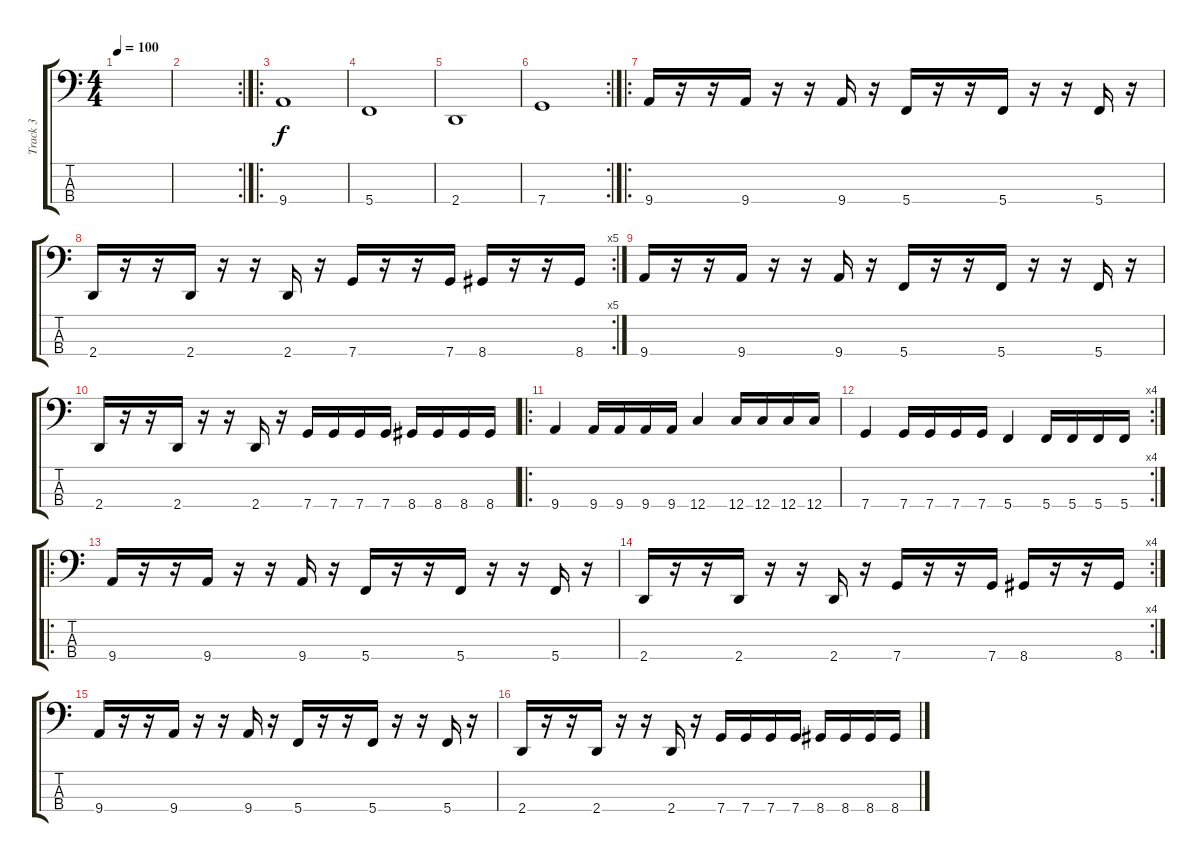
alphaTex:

\track ("Track 3" "Track 3") {instrument electricbassfinger}
\staff {score tabs}
\tuning (F2 C2 G1 C1) {hide}
\ts (4 4)
\tempo 100
\clef f4
\ks c
|
\rc 2
|
\ro
9.4.1 |
5.4.1 |
2.4.1 |
\rc 2
7.4.1 |
\ro
9.4.16 r.16 r.16 9.4.16 r.16 r.16 9.4.16 r.16 5.4.16 r.16 r.16 5.4.16 r.16 r.16 5.4.16 r.16 |
\rc 5
2.4.16 r.16 r.16 2.4.16 r.16 r.16 2.4.16 r.16 7.4.16 r.16 r.16 7.4.16 8.4.16 r.16 r.16 8.4.16 |
9.4.16 r.16 r.16 9.4.16 r.16 r.16 9.4.16 r.16 5.4.16 r.16 r.16 5.4.16 r.16 r.16 5.4.16 r.16 |
2.4.16 r.16 r.16 2.4.16 r.16 r.16 2.4.16 r.16 7.4.16 7.4.16 7.4.16 7.4.16 8.4.16 8.4.16 8.4.16 8.4.16 |
\ro
9.4.4 9.4.16 9.4.16 9.4.16 9.4.16 12.4.4 12.4.16 12.4.16 12.4.16 12.4.16 |
\rc 4
7.4.4 7.4.16 7.4.16 7.4.16 7.4.16 5.4.4 5.4.16 5.4.16 5.4.16 5.4.16 |
\ro
9.4.16 r.16 r.16 9.4.16 r.16 r.16 9.4.16 r.16 5.4.16 r.16 r.16 5.4.16 r.16 r.16 5.4.16 r.16 |
\rc 4
2.4.16 r.16 r.16 2.4.16 r.16 r.16 2.4.16 r.16 7.4.16 r.16 r.16 7.4.16 8.4.16 r.16 r.16 8.4.16 |
9.4.16 r.16 r.16 9.4.16 r.16 r.16 9.4.16 r.16 5.4.16 r.16 r.16 5.4.16 r.16 r.16 5.4.16 r.16 |
2.4.16 r.16 r.16 2.4.16 r.16 r.16 2.4.16 r.16 7.4.16 7.4.16 7.4.16 7.4.16 8.4.16 8.4.16 8.4.16 8.4.16
